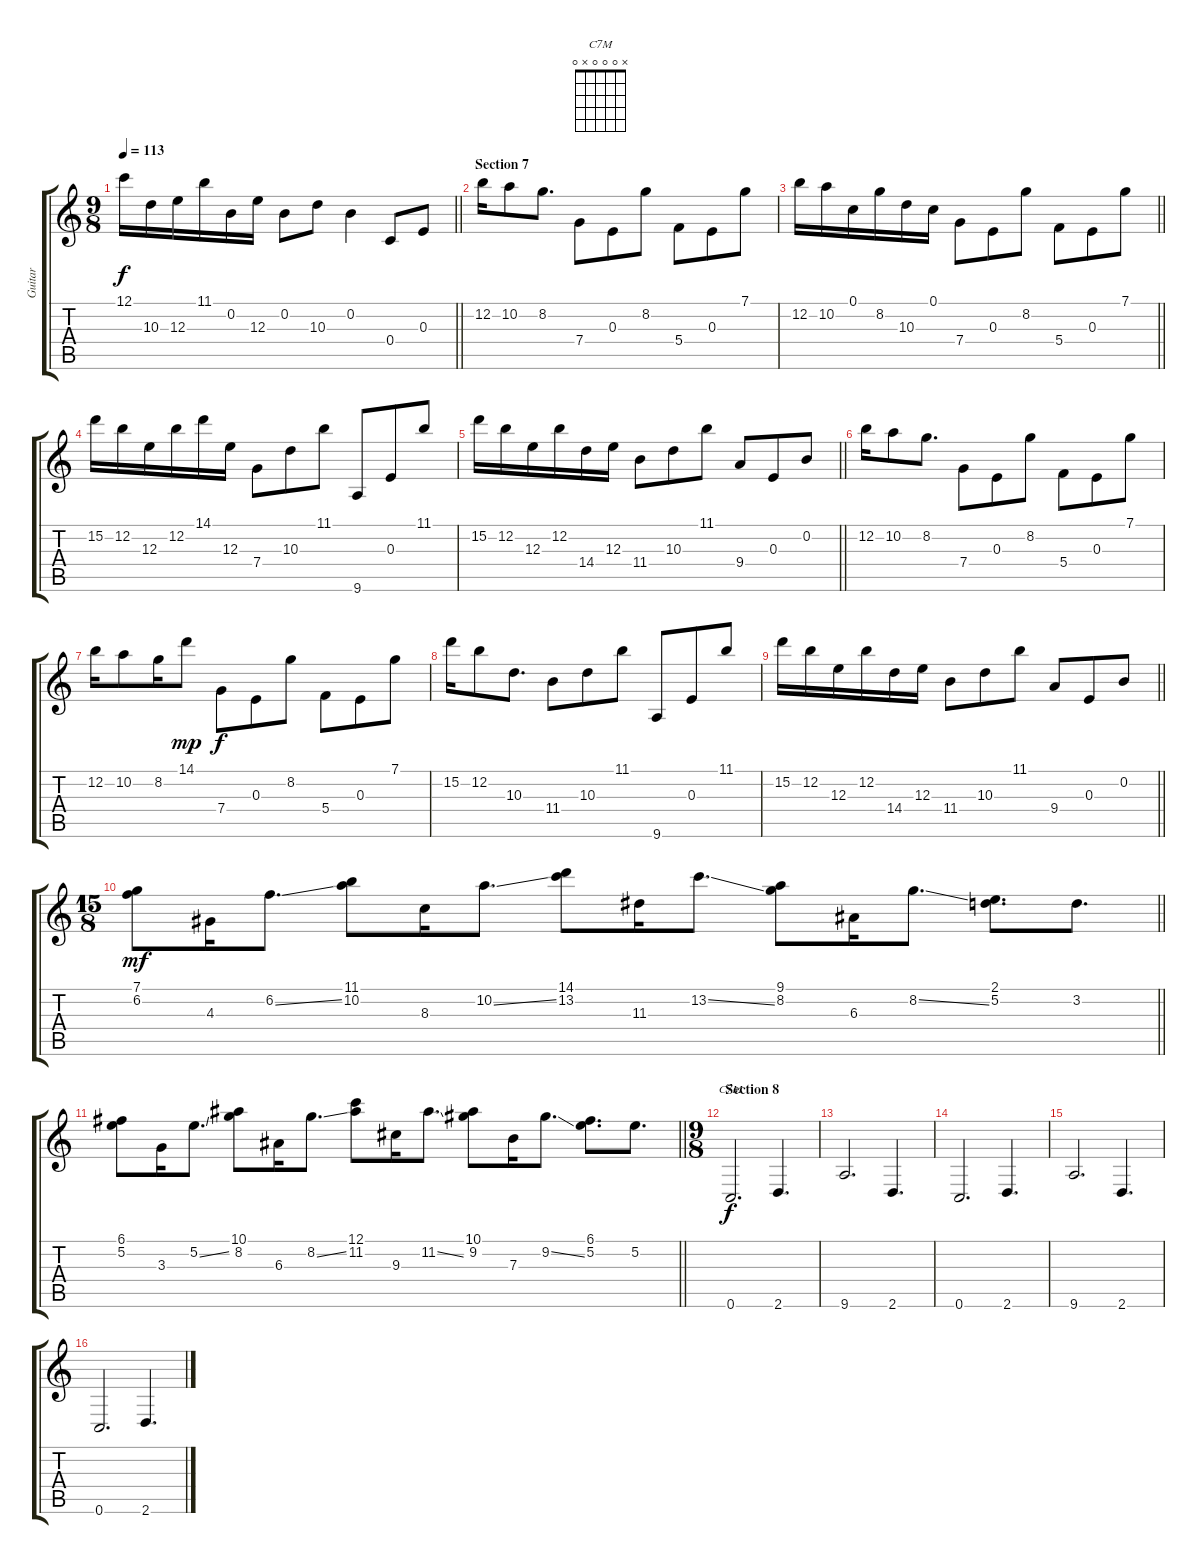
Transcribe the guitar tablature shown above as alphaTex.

\track ("Guitar" "Guitar") {instrument electricguitarjazz}
\staff {score tabs}
\tuning (C4 B3 E3 C3 G2 C2) {hide}
\chord ("C7M" x 0 0 0 x 0)
\ts (9 8)
\tempo 113
\clef g2
\barLineRight lightlight
\ks c
12.1.16{dy f} 10.3.16 12.3.16 11.1.16 0.2.16 12.3.16 0.2.8 10.3.8 0.2.4 0.4.8 0.3.8 |
\section ("" "Section 7")
12.2.16 10.2.8 8.2.8{d} 7.4.8 0.3.8 8.2.8 5.4.8 0.3.8 7.1.8 |
\barLineRight lightlight
12.2.16 10.2.16 0.1.16 8.2.16 10.3.16 0.1.16 7.4.8 0.3.8 8.2.8 5.4.8 0.3.8 7.1.8 |
15.2.16 12.2.16 12.3.16 12.2.16 14.1.16 12.3.16 7.4.8 10.3.8 11.1.8 9.6.8 0.3.8 11.1.8 |
\barLineRight lightlight
15.2.16 12.2.16 12.3.16 12.2.16 14.4.16 12.3.16 11.4.8 10.3.8 11.1.8 9.4.8 0.3.8 0.2.8 |
12.2.16 10.2.8 8.2.8{d} 7.4.8 0.3.8 8.2.8 5.4.8 0.3.8 7.1.8 |
12.2.16 10.2.8 8.2.16 14.1.8{dy mp} 7.4.8{dy f} 0.3.8 8.2.8 5.4.8 0.3.8 7.1.8 |
15.2.16 12.2.8 10.3.8{d} 11.4.8 10.3.8 11.1.8 9.6.8 0.3.8 11.1.8 |
\barLineRight lightlight
15.2.16 12.2.16 12.3.16 12.2.16 14.4.16 12.3.16 11.4.8 10.3.8 11.1.8 9.4.8 0.3.8 0.2.8 |
\ts (15 8)
\barLineRight lightlight
(7.1 6.2).8{dy mf} 4.3.16 6.2{ss}.8{d} (11.1 10.2).8 8.3.16 10.2{ss}.8{d} (14.1 13.2).8 11.3.16 13.2{ss}.8{d} (9.1 8.2).8 6.3.16 8.2{ss}.8{d} (2.1 5.2).8{d} 3.2.8{d} |
\barLineRight lightlight
(6.1 5.2).8 3.3.16 5.2{ss}.8{d} (10.1 8.2).8 6.3.16 8.2{ss}.8{d} (12.1 11.2).8 9.3.16 11.2{ss}.8{d} (10.1 9.2).8 7.3.16 9.2{ss}.8{d} (6.1 5.2).8{d} 5.2.8{d} |
\ts (9 8)
\section ("" "Section 8")
0.6.2{d ch "C7M" dy f} 2.6.4{d} |
9.6.2{d} 2.6.4{d} |
0.6.2{d} 2.6.4{d} |
9.6.2{d} 2.6.4{d} |
0.6.2{d} 2.6.4{d}
